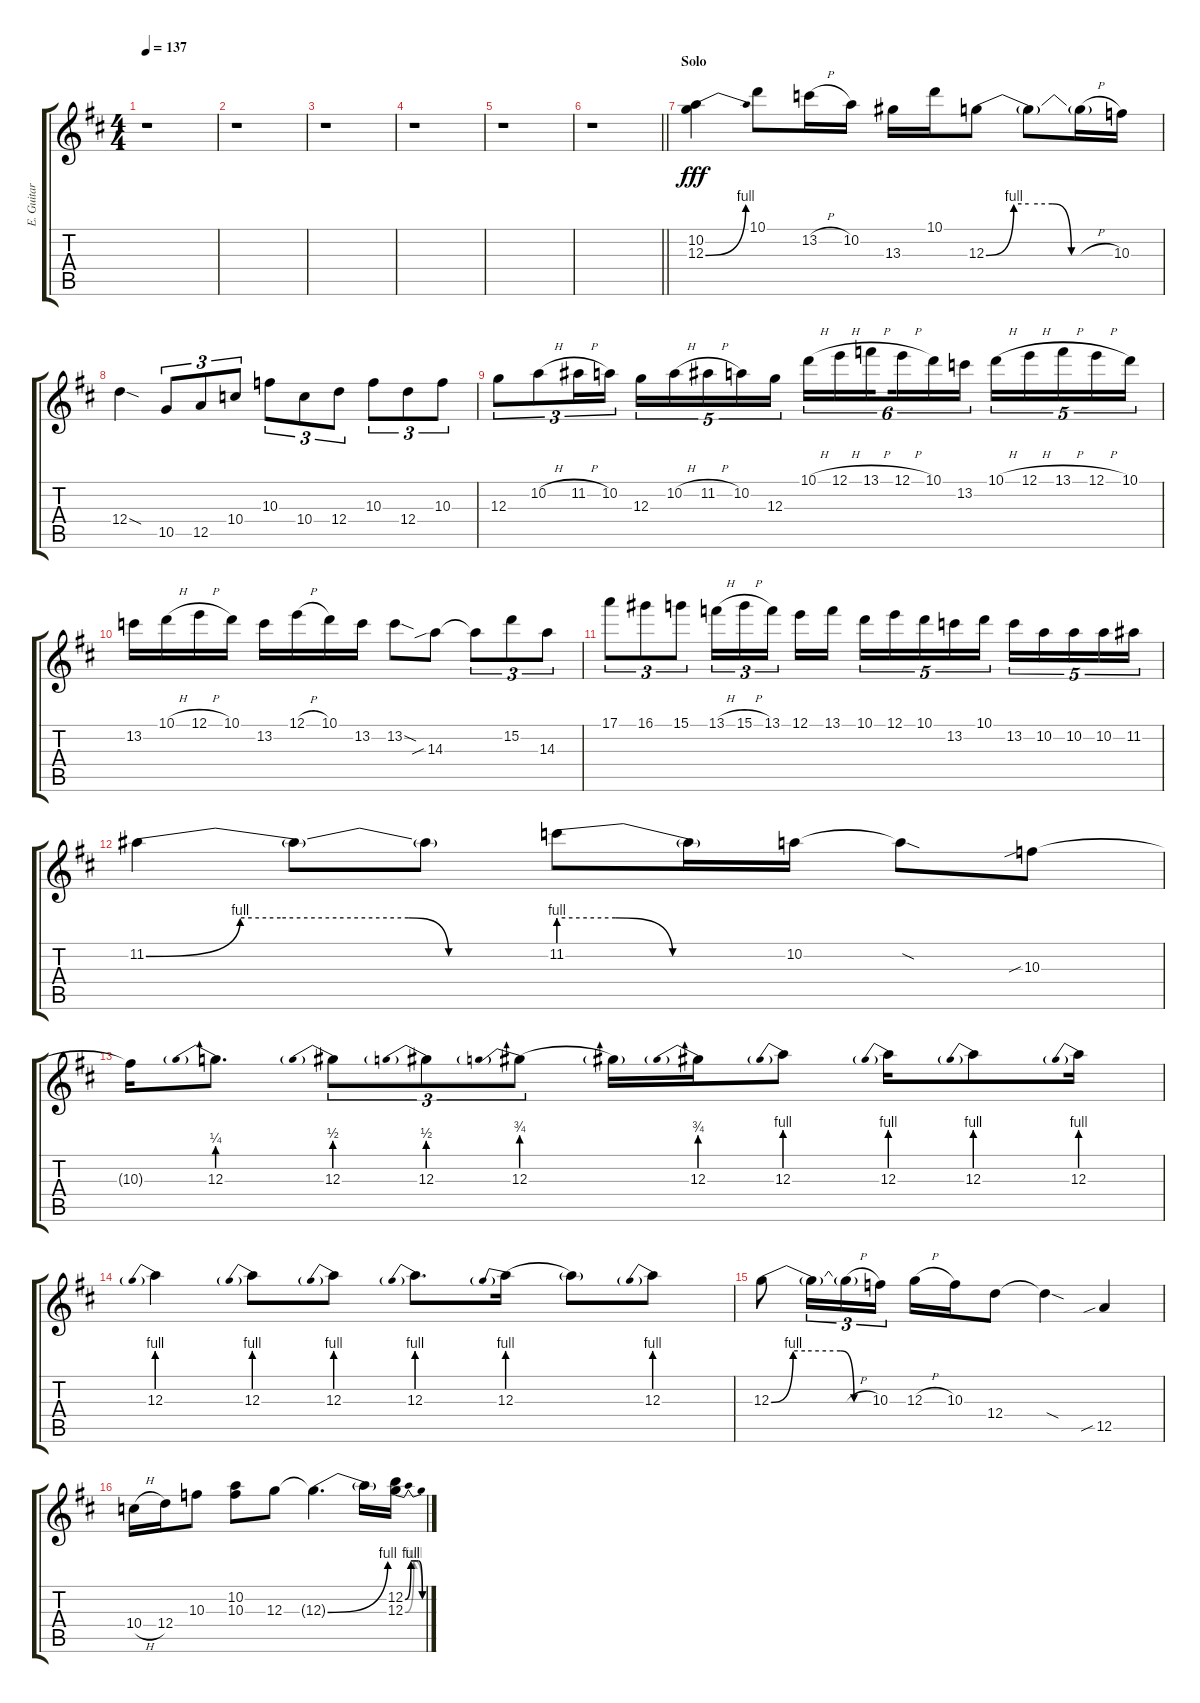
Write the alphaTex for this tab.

\track ("E. Guitar I" "E. Guitar ") {instrument overdrivenguitar}
\staff {score tabs}
\tuning (E4 B3 G3 D3 A2 E2) {hide}
\ts (4 4)
\tempo 137
\clef g2
\ks d
r.1{dy fff} |
r.1 |
r.1 |
r.1 |
r.1 |
\barLineRight lightlight
r.1 |
\section ("" "Solo")
(10.2 12.3{be (bend 0 0 60 4)}).4 10.1.8 13.2{h}.16 10.2.16 13.3.16 10.1.16 12.3{be (custom 0 0 13 4 20 4 31 4 40 0 60 0)}.8 12.3{t}.8 12.3{h t}.16 10.3.16 |
12.4{sod}.4 10.5.8{tu (3 2)} 12.5.8{tu (3 2)} 10.4.8{tu (3 2)} 10.3.8{tu (3 2)} 10.4.8{tu (3 2)} 12.4.8{tu (3 2)} 10.3.8{tu (3 2)} 12.4.8{tu (3 2)} 10.3.8{tu (3 2)} |
12.3.8{tu (3 2)} 10.2{h}.8{tu (3 2)} 11.2{h}.16{tu (3 2)} 10.2.16{tu (3 2)} 12.3.16{tu (5 4)} 10.2{h}.16{tu (5 4)} 11.2{h}.16{tu (5 4)} 10.2.16{tu (5 4)} 12.3.16{tu (5 4)} 10.1{h}.16{tu (6 4)} 12.1{h}.16{tu (6 4)} 13.1{h}.16{tu (6 4) beam splitsecondary} 12.1{h}.16{tu (6 4)} 10.1.16{tu (6 4)} 13.2.16{tu (6 4)} 10.1{h}.16{tu (5 4)} 12.1{h}.16{tu (5 4)} 13.1{h}.16{tu (5 4)} 12.1{h}.16{tu (5 4)} 10.1.16{tu (5 4)} |
13.2.16 10.1{h}.16 12.1{h}.16 10.1.16 13.2.16 12.1{h}.16 10.1.16 13.2.16 13.2{sod}.8 14.3{sib}.8 14.3{t}.8{tu (3 2)} 15.2.8{tu (3 2)} 14.3.8{tu (3 2)} |
17.1.8{tu (3 2)} 16.1.8{tu (3 2)} 15.1.8{tu (3 2)} 13.1{h}.16{tu (3 2)} 15.1{h}.16{tu (3 2)} 13.1.16{tu (3 2) beam splitsecondary} 12.1.16 13.1.16 10.1.16{tu (5 4)} 12.1.16{tu (5 4)} 10.1.16{tu (5 4)} 13.2.16{tu (5 4)} 10.1.16{tu (5 4)} 13.2.16{tu (5 4)} 10.2.16{tu (5 4)} 10.2.16{tu (5 4)} 10.2.16{tu (5 4)} 11.2.16{tu (5 4)} |
11.2{be (custom 0 0 14 4 20 4 39 4 45 0 51 0 60 0)}.4 11.2{t}.8 11.2{t}.8 11.2{be (custom 0 4 15 4 30 0 60 0)}.8 11.2{t}.16 10.2.16 10.2{sod t}.8 10.3{sib}.8 |
10.3{t}.16 12.3{be (prebend 0 1 60 1)}.8{d} 12.3{be (prebend 0 2 60 2)}.8{tu (3 2)} 12.3{be (prebend 0 2 60 2)}.8{tu (3 2)} 12.3{be (prebend 0 3 60 3)}.8{tu (3 2)} 12.3{t}.16 12.3{be (prebend 0 3 60 3)}.16 12.3{be (prebend 0 4 60 4)}.8 12.3{be (prebend 0 4 60 4)}.16 12.3{be (prebend 0 4 60 4)}.8 12.3{be (prebend 0 4 60 4)}.16 |
12.3{be (prebend 0 4 60 4)}.4 12.3{be (prebend 0 4 60 4)}.8 12.3{be (prebend 0 4 60 4)}.8 12.3{be (prebend 0 4 60 4)}.8{d} 12.3{be (prebend 0 4 60 4)}.16 12.3{t}.8 12.3{be (prebend 0 4 60 4)}.8 |
12.3{be (custom 0 0 13 4 20 4 41 4 49 0 60 0)}.8 12.3{t}.16{tu (3 2)} 12.3{h t}.16{tu (3 2)} 10.3.16{tu (3 2)} 12.3{h}.16 10.3.16 12.4.8 12.4{sod t}.4 12.5{sib}.4 |
10.4{h}.16 12.4.16 10.3.8 (10.2 10.3).8 12.3.8 12.3{be (bend 0 0 60 4) t}.4{d} 12.3{t}.16 (12.2{be (custom 0 0 20 4 38 4 46 4 60 0)} 12.3{be (bendrelease 0 0 20 4 44 4 60 0)}).16
